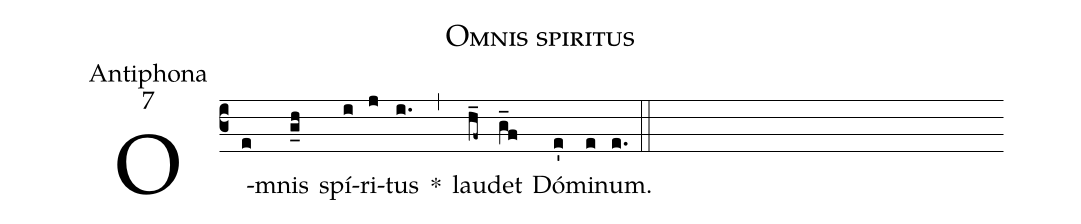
name:Omnis spiritus;
office-part:Antiphona;
mode:7;
%%
(c3) O(e)mnis(g_h) spí(i)ri(j)tus(i.) *(,) lau(h_f~)det(g_f) Dó(e')mi(e)num.(e.) (::)
